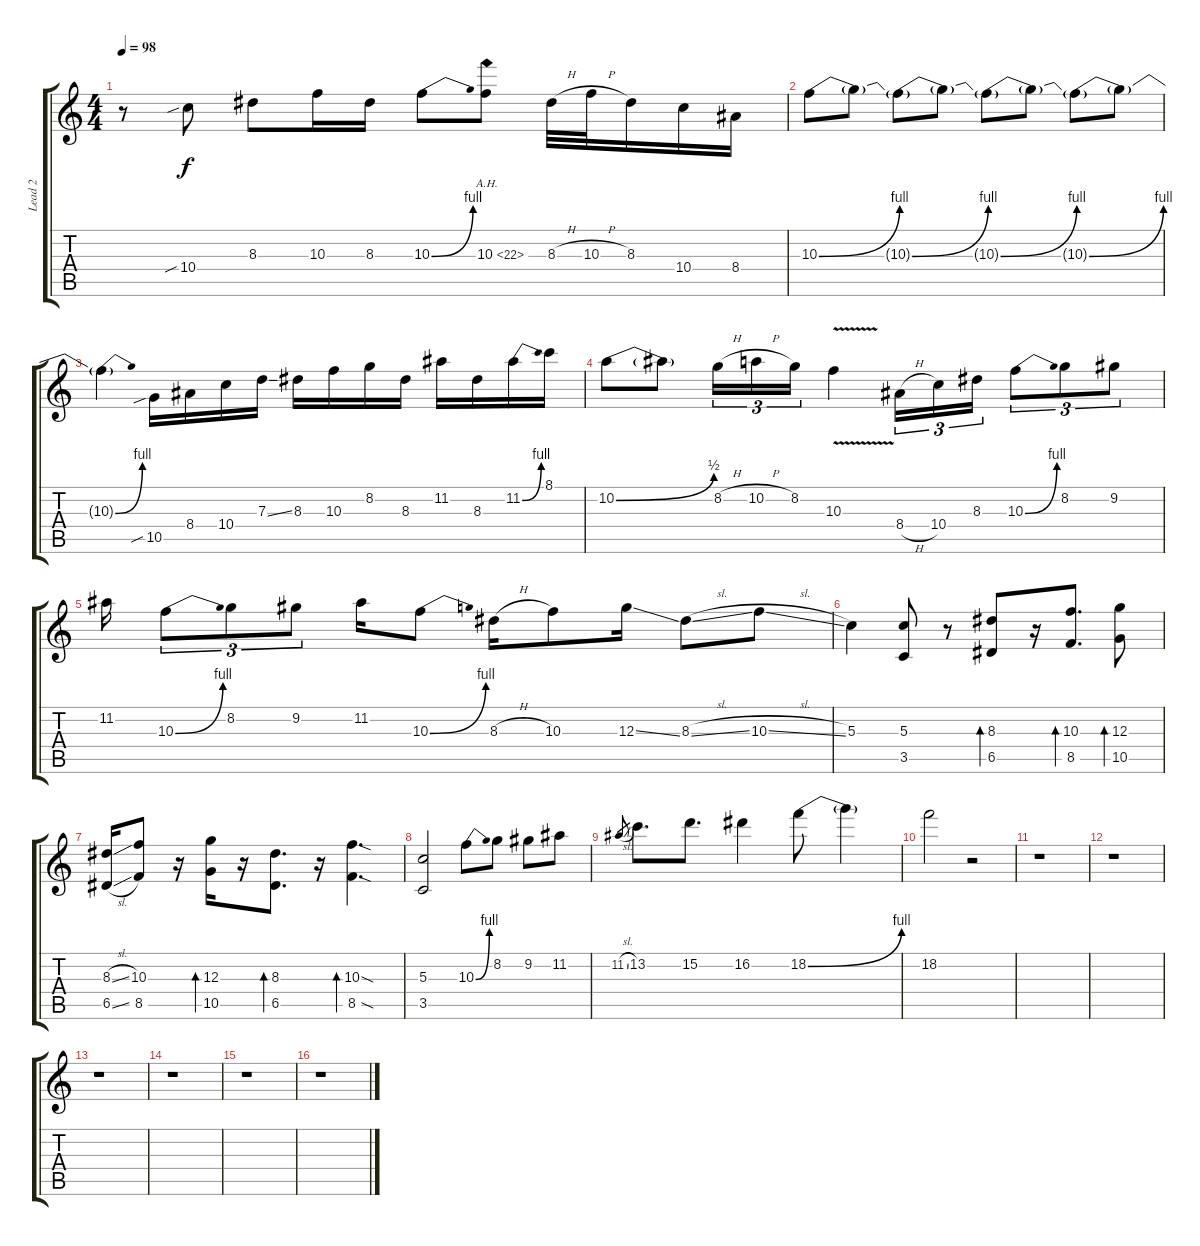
\track ("Lead 2" "Lead 2") {instrument distortionguitar}
\staff {score tabs}
\tuning (E4 B3 G3 D3 A2 E2) {hide}
\ts (4 4)
\tempo 98
\clef g2
\ks c
r.8{dy f} 10.4{sib}.8 8.3.8 10.3.16 8.3.16 10.3{be (bend 0 0 60 4)}.8 10.3{ah 12}.8 8.3{h}.32 10.3{h}.32 8.3.16 10.4.16 8.4.16 |
10.3{be (bend 0 0 60 4)}.8 10.3{t}.8 10.3{be (bend 0 0 60 4) t}.8 10.3{t}.8 10.3{be (bend 0 0 60 4) t}.8 10.3{t}.8 10.3{be (bend 0 0 60 4) t}.8 10.3{t}.8 |
10.3{be (bend 0 0 60 4) t}.4 10.5{sib}.16 8.4.16 10.4.16 7.3{ss}.16 8.3.16 10.3.16 8.2.16 8.3.16 11.2.16 8.3.16 11.2{be (bend 0 0 60 4)}.16 8.1.16 |
10.2{be (bend 0 0 60 2)}.8 10.2{t}.8 8.2{h}.16{tu (3 2)} 10.2{h}.16{tu (3 2)} 8.2.16{tu (3 2)} 10.3{v}.4 8.4{h}.16{tu (3 2)} 10.4.16{tu (3 2)} 8.3.16{tu (3 2)} 10.3{be (bend 0 0 60 4)}.8{tu (3 2)} 8.2.8{tu (3 2)} 9.2.8{tu (3 2)} |
11.2.16 10.3{be (bend 0 0 60 4)}.8{tu (3 2)} 8.2.8{tu (3 2)} 9.2.8{tu (3 2)} 11.2.16 10.3{be (bend 0 0 60 4)}.8 8.3{h}.16 10.3.8 12.3{ss}.16 8.3{sl}.8 10.3{sl}.8 |
5.3.4 (5.3 3.5).8 r.8 (8.3 6.5).8{bd 30} r.16 (10.3 8.5).8{d bd 30} (12.3 10.5).8{bd 30} |
(8.3{sl} 6.5{sl}).16 (10.3 8.5).8 r.16 (12.3 10.5).16{bd 30} r.16 (8.3 6.5).8{d bd 30} r.16 (10.3{sod} 8.5{sod}).4{d bd 30} |
(5.3 3.5).2 10.3{be (bend 0 0 60 4)}.8 8.2.8 9.2.8 11.2.8 |
11.2{sl}.8{gr} 13.2.8{d} 15.2.8{d} 16.2.4 18.2{be (bend 0 0 60 4)}.8 18.2{t}.4 |
18.2.2 r.2 |
r.1 |
r.1 |
r.1 |
r.1 |
r.1 |
r.1
